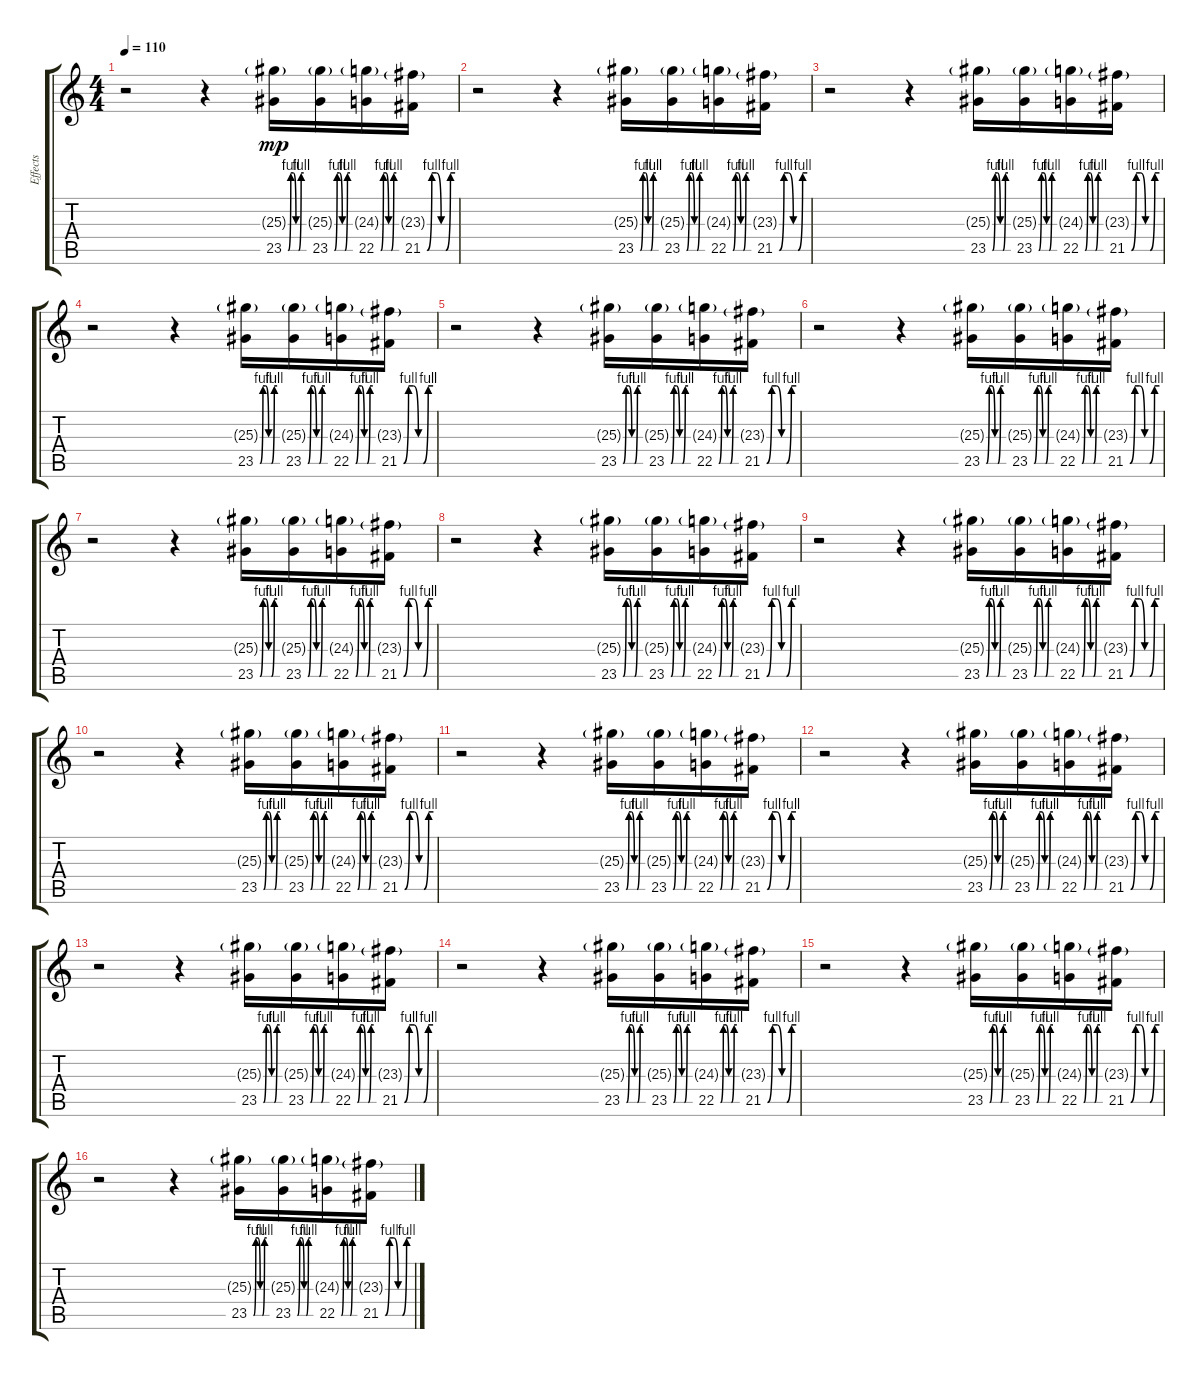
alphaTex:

\track ("Effects" "Effects") {instrument viola}
\staff {score tabs}
\tuning (E4 B3 G3 D3 A2 E2) {hide}
\ts (4 4)
\tempo 110
\clef g2
\ks c
r.2{dy mp} r.4 (25.3{g} 23.5{be (custom 0 0 10 4 20 4 30 0 40 0 50 4 60 4)}).16 (25.3{g} 23.5{be (custom 0 0 10 4 20 4 30 0 40 0 50 4 60 4)}).16 (24.3{g} 22.5{be (custom 0 0 10 4 20 4 30 0 40 0 50 4 60 4)}).16 (23.3{g} 21.5{be (custom 0 0 10 4 20 4 30 0 40 0 50 4 60 4)}).16 |
r.2 r.4 (25.3{g} 23.5{be (custom 0 0 10 4 20 4 30 0 40 0 50 4 60 4)}).16 (25.3{g} 23.5{be (custom 0 0 10 4 20 4 30 0 40 0 50 4 60 4)}).16 (24.3{g} 22.5{be (custom 0 0 10 4 20 4 30 0 40 0 50 4 60 4)}).16 (23.3{g} 21.5{be (custom 0 0 10 4 20 4 30 0 40 0 50 4 60 4)}).16 |
r.2 r.4 (25.3{g} 23.5{be (custom 0 0 10 4 20 4 30 0 40 0 50 4 60 4)}).16 (25.3{g} 23.5{be (custom 0 0 10 4 20 4 30 0 40 0 50 4 60 4)}).16 (24.3{g} 22.5{be (custom 0 0 10 4 20 4 30 0 40 0 50 4 60 4)}).16 (23.3{g} 21.5{be (custom 0 0 10 4 20 4 30 0 40 0 50 4 60 4)}).16 |
r.2 r.4 (25.3{g} 23.5{be (custom 0 0 10 4 20 4 30 0 40 0 50 4 60 4)}).16 (25.3{g} 23.5{be (custom 0 0 10 4 20 4 30 0 40 0 50 4 60 4)}).16 (24.3{g} 22.5{be (custom 0 0 10 4 20 4 30 0 40 0 50 4 60 4)}).16 (23.3{g} 21.5{be (custom 0 0 10 4 20 4 30 0 40 0 50 4 60 4)}).16 |
r.2 r.4 (25.3{g} 23.5{be (custom 0 0 10 4 20 4 30 0 40 0 50 4 60 4)}).16 (25.3{g} 23.5{be (custom 0 0 10 4 20 4 30 0 40 0 50 4 60 4)}).16 (24.3{g} 22.5{be (custom 0 0 10 4 20 4 30 0 40 0 50 4 60 4)}).16 (23.3{g} 21.5{be (custom 0 0 10 4 20 4 30 0 40 0 50 4 60 4)}).16 |
r.2 r.4 (25.3{g} 23.5{be (custom 0 0 10 4 20 4 30 0 40 0 50 4 60 4)}).16 (25.3{g} 23.5{be (custom 0 0 10 4 20 4 30 0 40 0 50 4 60 4)}).16 (24.3{g} 22.5{be (custom 0 0 10 4 20 4 30 0 40 0 50 4 60 4)}).16 (23.3{g} 21.5{be (custom 0 0 10 4 20 4 30 0 40 0 50 4 60 4)}).16 |
r.2 r.4 (25.3{g} 23.5{be (custom 0 0 10 4 20 4 30 0 40 0 50 4 60 4)}).16 (25.3{g} 23.5{be (custom 0 0 10 4 20 4 30 0 40 0 50 4 60 4)}).16 (24.3{g} 22.5{be (custom 0 0 10 4 20 4 30 0 40 0 50 4 60 4)}).16 (23.3{g} 21.5{be (custom 0 0 10 4 20 4 30 0 40 0 50 4 60 4)}).16 |
r.2 r.4 (25.3{g} 23.5{be (custom 0 0 10 4 20 4 30 0 40 0 50 4 60 4)}).16 (25.3{g} 23.5{be (custom 0 0 10 4 20 4 30 0 40 0 50 4 60 4)}).16 (24.3{g} 22.5{be (custom 0 0 10 4 20 4 30 0 40 0 50 4 60 4)}).16 (23.3{g} 21.5{be (custom 0 0 10 4 20 4 30 0 40 0 50 4 60 4)}).16 |
r.2 r.4 (25.3{g} 23.5{be (custom 0 0 10 4 20 4 30 0 40 0 50 4 60 4)}).16 (25.3{g} 23.5{be (custom 0 0 10 4 20 4 30 0 40 0 50 4 60 4)}).16 (24.3{g} 22.5{be (custom 0 0 10 4 20 4 30 0 40 0 50 4 60 4)}).16 (23.3{g} 21.5{be (custom 0 0 10 4 20 4 30 0 40 0 50 4 60 4)}).16 |
r.2 r.4 (25.3{g} 23.5{be (custom 0 0 10 4 20 4 30 0 40 0 50 4 60 4)}).16 (25.3{g} 23.5{be (custom 0 0 10 4 20 4 30 0 40 0 50 4 60 4)}).16 (24.3{g} 22.5{be (custom 0 0 10 4 20 4 30 0 40 0 50 4 60 4)}).16 (23.3{g} 21.5{be (custom 0 0 10 4 20 4 30 0 40 0 50 4 60 4)}).16 |
r.2 r.4 (25.3{g} 23.5{be (custom 0 0 10 4 20 4 30 0 40 0 50 4 60 4)}).16 (25.3{g} 23.5{be (custom 0 0 10 4 20 4 30 0 40 0 50 4 60 4)}).16 (24.3{g} 22.5{be (custom 0 0 10 4 20 4 30 0 40 0 50 4 60 4)}).16 (23.3{g} 21.5{be (custom 0 0 10 4 20 4 30 0 40 0 50 4 60 4)}).16 |
r.2 r.4 (25.3{g} 23.5{be (custom 0 0 10 4 20 4 30 0 40 0 50 4 60 4)}).16 (25.3{g} 23.5{be (custom 0 0 10 4 20 4 30 0 40 0 50 4 60 4)}).16 (24.3{g} 22.5{be (custom 0 0 10 4 20 4 30 0 40 0 50 4 60 4)}).16 (23.3{g} 21.5{be (custom 0 0 10 4 20 4 30 0 40 0 50 4 60 4)}).16 |
r.2 r.4 (25.3{g} 23.5{be (custom 0 0 10 4 20 4 30 0 40 0 50 4 60 4)}).16 (25.3{g} 23.5{be (custom 0 0 10 4 20 4 30 0 40 0 50 4 60 4)}).16 (24.3{g} 22.5{be (custom 0 0 10 4 20 4 30 0 40 0 50 4 60 4)}).16 (23.3{g} 21.5{be (custom 0 0 10 4 20 4 30 0 40 0 50 4 60 4)}).16 |
r.2 r.4 (25.3{g} 23.5{be (custom 0 0 10 4 20 4 30 0 40 0 50 4 60 4)}).16 (25.3{g} 23.5{be (custom 0 0 10 4 20 4 30 0 40 0 50 4 60 4)}).16 (24.3{g} 22.5{be (custom 0 0 10 4 20 4 30 0 40 0 50 4 60 4)}).16 (23.3{g} 21.5{be (custom 0 0 10 4 20 4 30 0 40 0 50 4 60 4)}).16 |
r.2 r.4 (25.3{g} 23.5{be (custom 0 0 10 4 20 4 30 0 40 0 50 4 60 4)}).16 (25.3{g} 23.5{be (custom 0 0 10 4 20 4 30 0 40 0 50 4 60 4)}).16 (24.3{g} 22.5{be (custom 0 0 10 4 20 4 30 0 40 0 50 4 60 4)}).16 (23.3{g} 21.5{be (custom 0 0 10 4 20 4 30 0 40 0 50 4 60 4)}).16 |
r.2 r.4 (25.3{g} 23.5{be (custom 0 0 10 4 20 4 30 0 40 0 50 4 60 4)}).16 (25.3{g} 23.5{be (custom 0 0 10 4 20 4 30 0 40 0 50 4 60 4)}).16 (24.3{g} 22.5{be (custom 0 0 10 4 20 4 30 0 40 0 50 4 60 4)}).16 (23.3{g} 21.5{be (custom 0 0 10 4 20 4 30 0 40 0 50 4 60 4)}).16
